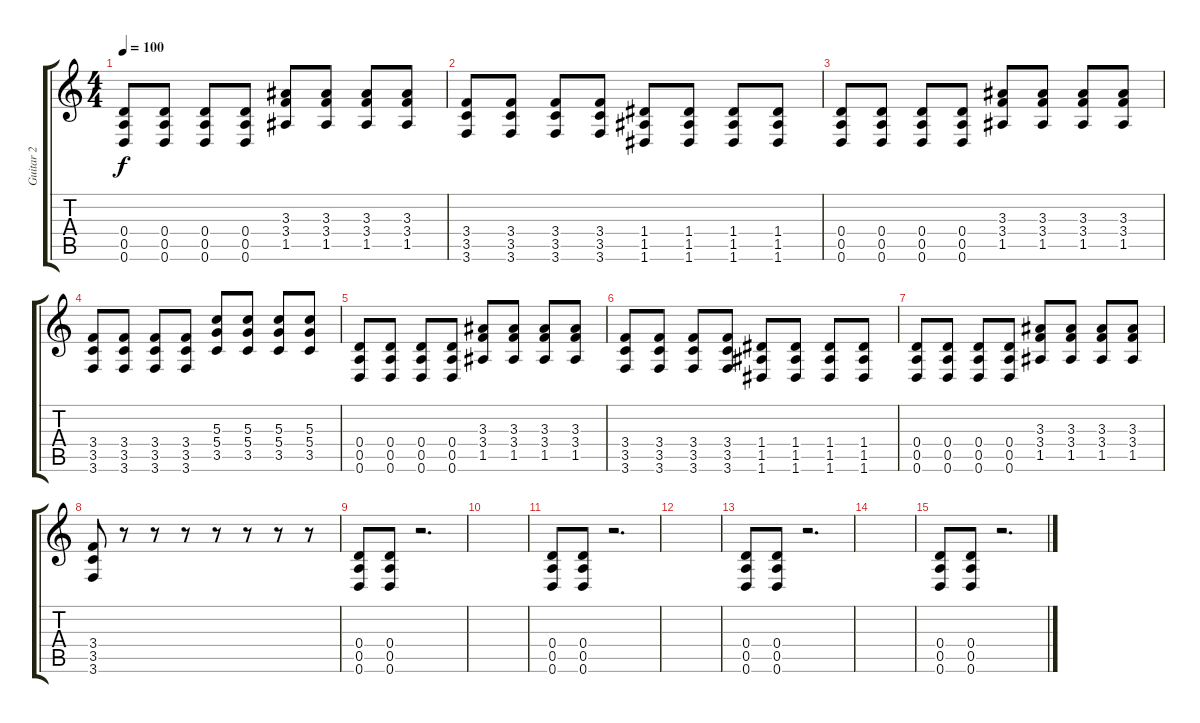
\track ("Guitar 2" "Guitar 2") {instrument distortionguitar}
\staff {score tabs}
\tuning (E4 B3 G3 D3 A2 D2) {hide}
\ts (4 4)
\tempo 100
\clef g2
\ks c
(0.4 0.5 0.6).8{dy f} (0.4 0.5 0.6).8 (0.4 0.5 0.6).8 (0.4 0.5 0.6).8 (3.3 3.4 1.5).8 (3.3 3.4 1.5).8 (3.3 3.4 1.5).8 (3.3 3.4 1.5).8 |
(3.4 3.5 3.6).8 (3.4 3.5 3.6).8 (3.4 3.5 3.6).8 (3.4 3.5 3.6).8 (1.4 1.5 1.6).8 (1.4 1.5 1.6).8 (1.4 1.5 1.6).8 (1.4 1.5 1.6).8 |
(0.4 0.5 0.6).8 (0.4 0.5 0.6).8 (0.4 0.5 0.6).8 (0.4 0.5 0.6).8 (3.3 3.4 1.5).8 (3.3 3.4 1.5).8 (3.3 3.4 1.5).8 (3.3 3.4 1.5).8 |
(3.4 3.5 3.6).8 (3.4 3.5 3.6).8 (3.4 3.5 3.6).8 (3.4 3.5 3.6).8 (5.3 5.4 3.5).8 (5.3 5.4 3.5).8 (5.3 5.4 3.5).8 (5.3 5.4 3.5).8 |
(0.4 0.5 0.6).8 (0.4 0.5 0.6).8 (0.4 0.5 0.6).8 (0.4 0.5 0.6).8 (3.3 3.4 1.5).8 (3.3 3.4 1.5).8 (3.3 3.4 1.5).8 (3.3 3.4 1.5).8 |
(3.4 3.5 3.6).8 (3.4 3.5 3.6).8 (3.4 3.5 3.6).8 (3.4 3.5 3.6).8 (1.4 1.5 1.6).8 (1.4 1.5 1.6).8 (1.4 1.5 1.6).8 (1.4 1.5 1.6).8 |
(0.4 0.5 0.6).8 (0.4 0.5 0.6).8 (0.4 0.5 0.6).8 (0.4 0.5 0.6).8 (3.3 3.4 1.5).8 (3.3 3.4 1.5).8 (3.3 3.4 1.5).8 (3.3 3.4 1.5).8 |
(3.4 3.5 3.6).8 r.8 r.8 r.8 r.8 r.8 r.8 r.8 |
(0.4 0.5 0.6).8{volume 13 instrument distortionguitar} (0.4 0.5 0.6).8 r.2{d} |
|
(0.4 0.5 0.6).8{volume 10} (0.4 0.5 0.6).8 r.2{d} |
|
(0.4 0.5 0.6).8 (0.4 0.5 0.6).8 r.2{d} |
|
(0.4 0.5 0.6).8{volume 7} (0.4 0.5 0.6).8 r.2{d}
